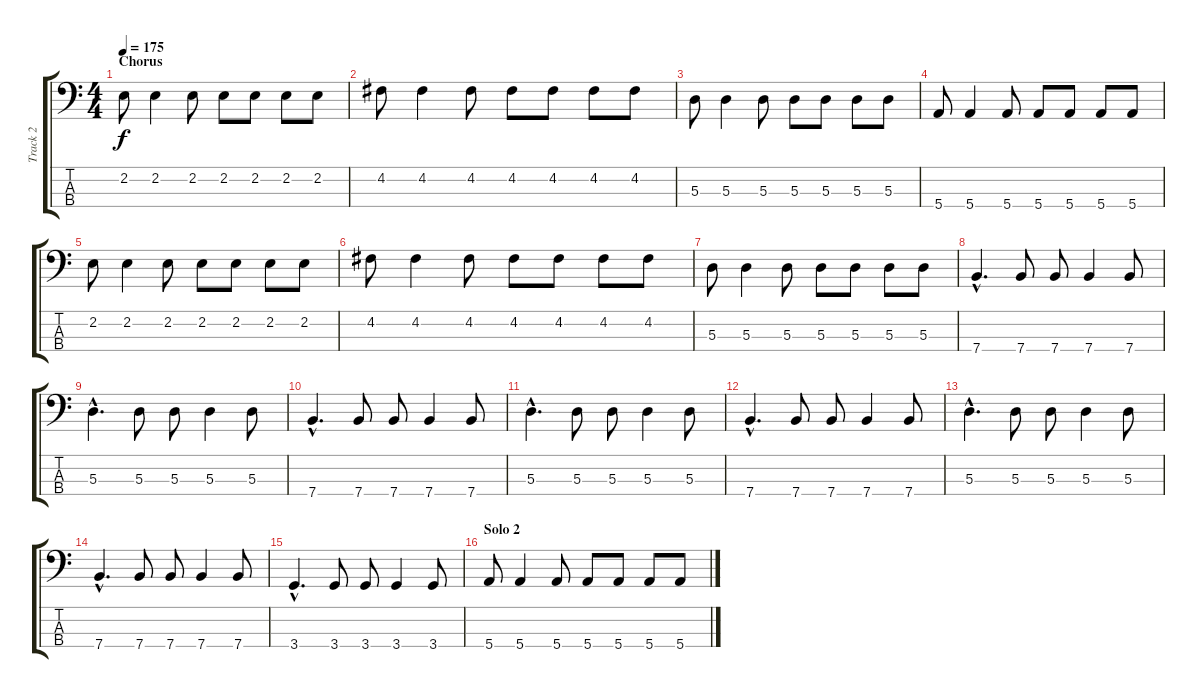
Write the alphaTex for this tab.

\track ("Track 2" "Track 2") {instrument electricbasspick}
\staff {score tabs}
\tuning (G2 D2 A1 E1) {hide}
\ts (4 4)
\section ("" "Chorus")
\tempo 175
\clef f4
\ks c
2.2.8{dy f} 2.2.4 2.2.8 2.2.8 2.2.8 2.2.8 2.2.8 |
4.2.8 4.2.4 4.2.8 4.2.8 4.2.8 4.2.8 4.2.8 |
5.3.8 5.3.4 5.3.8 5.3.8 5.3.8 5.3.8 5.3.8 |
5.4.8 5.4.4 5.4.8 5.4.8 5.4.8 5.4.8 5.4.8 |
2.2.8 2.2.4 2.2.8 2.2.8 2.2.8 2.2.8 2.2.8 |
4.2.8 4.2.4 4.2.8 4.2.8 4.2.8 4.2.8 4.2.8 |
5.3.8 5.3.4 5.3.8 5.3.8 5.3.8 5.3.8 5.3.8 |
7.4{hac}.4{d} 7.4.8 7.4.8 7.4.4 7.4.8 |
5.3{hac}.4{d} 5.3.8 5.3.8 5.3.4 5.3.8 |
7.4{hac}.4{d} 7.4.8 7.4.8 7.4.4 7.4.8 |
5.3{hac}.4{d} 5.3.8 5.3.8 5.3.4 5.3.8 |
7.4{hac}.4{d} 7.4.8 7.4.8 7.4.4 7.4.8 |
5.3{hac}.4{d} 5.3.8 5.3.8 5.3.4 5.3.8 |
7.4{hac}.4{d} 7.4.8 7.4.8 7.4.4 7.4.8 |
3.4{hac}.4{d} 3.4.8 3.4.8 3.4.4 3.4.8 |
\section ("" "Solo 2")
5.4.8 5.4.4 5.4.8 5.4.8 5.4.8 5.4.8 5.4.8
